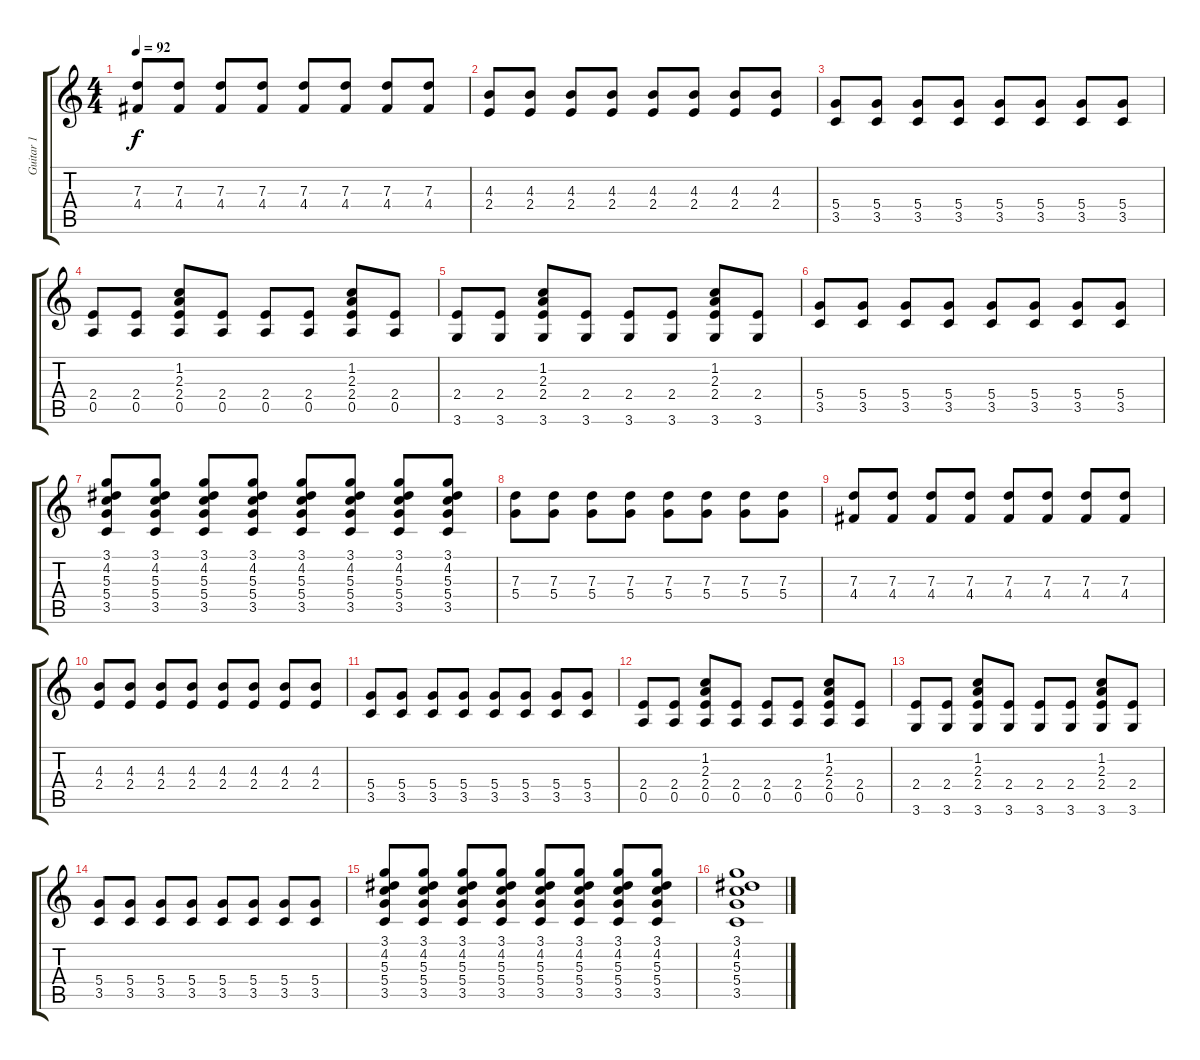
\track ("Guitar 1" "Guitar 1") {instrument distortionguitar}
\staff {score tabs}
\tuning (E4 B3 G3 D3 A2 E2) {hide}
\ts (4 4)
\tempo 92
\clef g2
\ks c
(7.3 4.4).8{dy f} (7.3 4.4).8 (7.3 4.4).8 (7.3 4.4).8 (7.3 4.4).8 (7.3 4.4).8 (7.3 4.4).8 (7.3 4.4).8 |
(4.3 2.4).8 (4.3 2.4).8 (4.3 2.4).8 (4.3 2.4).8 (4.3 2.4).8 (4.3 2.4).8 (4.3 2.4).8 (4.3 2.4).8 |
(5.4 3.5).8 (5.4 3.5).8 (5.4 3.5).8 (5.4 3.5).8 (5.4 3.5).8 (5.4 3.5).8 (5.4 3.5).8 (5.4 3.5).8 |
(2.4 0.5).8 (2.4 0.5).8 (1.2 2.3 2.4 0.5).8 (2.4 0.5).8 (2.4 0.5).8 (2.4 0.5).8 (1.2 2.3 2.4 0.5).8 (2.4 0.5).8 |
(2.4 3.6).8 (2.4 3.6).8 (1.2 2.3 2.4 3.6).8 (2.4 3.6).8 (2.4 3.6).8 (2.4 3.6).8 (1.2 2.3 2.4 3.6).8 (2.4 3.6).8 |
(5.4 3.5).8 (5.4 3.5).8 (5.4 3.5).8 (5.4 3.5).8 (5.4 3.5).8 (5.4 3.5).8 (5.4 3.5).8 (5.4 3.5).8 |
(3.1 4.2 5.3 5.4 3.5).8 (3.1 4.2 5.3 5.4 3.5).8 (3.1 4.2 5.3 5.4 3.5).8 (3.1 4.2 5.3 5.4 3.5).8 (3.1 4.2 5.3 5.4 3.5).8 (3.1 4.2 5.3 5.4 3.5).8 (3.1 4.2 5.3 5.4 3.5).8 (3.1 4.2 5.3 5.4 3.5).8 |
(7.3 5.4).8 (7.3 5.4).8 (7.3 5.4).8 (7.3 5.4).8 (7.3 5.4).8 (7.3 5.4).8 (7.3 5.4).8 (7.3 5.4).8 |
(7.3 4.4).8 (7.3 4.4).8 (7.3 4.4).8 (7.3 4.4).8 (7.3 4.4).8 (7.3 4.4).8 (7.3 4.4).8 (7.3 4.4).8 |
(4.3 2.4).8 (4.3 2.4).8 (4.3 2.4).8 (4.3 2.4).8 (4.3 2.4).8 (4.3 2.4).8 (4.3 2.4).8 (4.3 2.4).8 |
(5.4 3.5).8 (5.4 3.5).8 (5.4 3.5).8 (5.4 3.5).8 (5.4 3.5).8 (5.4 3.5).8 (5.4 3.5).8 (5.4 3.5).8 |
(2.4 0.5).8 (2.4 0.5).8 (1.2 2.3 2.4 0.5).8 (2.4 0.5).8 (2.4 0.5).8 (2.4 0.5).8 (1.2 2.3 2.4 0.5).8 (2.4 0.5).8 |
(2.4 3.6).8 (2.4 3.6).8 (1.2 2.3 2.4 3.6).8 (2.4 3.6).8 (2.4 3.6).8 (2.4 3.6).8 (1.2 2.3 2.4 3.6).8 (2.4 3.6).8 |
(5.4 3.5).8 (5.4 3.5).8 (5.4 3.5).8 (5.4 3.5).8 (5.4 3.5).8 (5.4 3.5).8 (5.4 3.5).8 (5.4 3.5).8 |
(3.1 4.2 5.3 5.4 3.5).8 (3.1 4.2 5.3 5.4 3.5).8 (3.1 4.2 5.3 5.4 3.5).8 (3.1 4.2 5.3 5.4 3.5).8 (3.1 4.2 5.3 5.4 3.5).8 (3.1 4.2 5.3 5.4 3.5).8 (3.1 4.2 5.3 5.4 3.5).8 (3.1 4.2 5.3 5.4 3.5).8 |
(3.1 4.2 5.3 5.4 3.5).1
